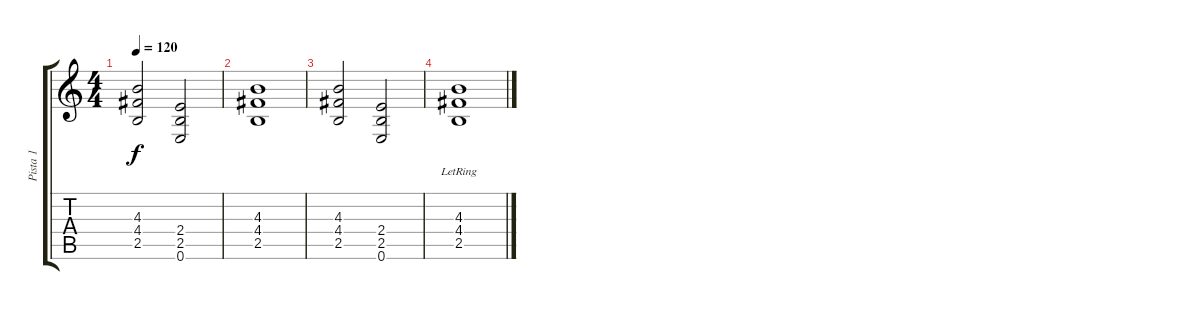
\track ("Pista 1" "Pista 1") {instrument distortionguitar}
\staff {score tabs}
\tuning (E4 B3 G3 D3 A2 E2) {hide}
\ts (4 4)
\tempo 120
\clef g2
\ks c
(4.3 4.4 2.5).2{dy f} (2.4 2.5 0.6).2 |
(4.3 4.4 2.5).1 |
(4.3 4.4 2.5).2 (2.4 2.5 0.6).2 |
(4.3{lr} 4.4 2.5).1
